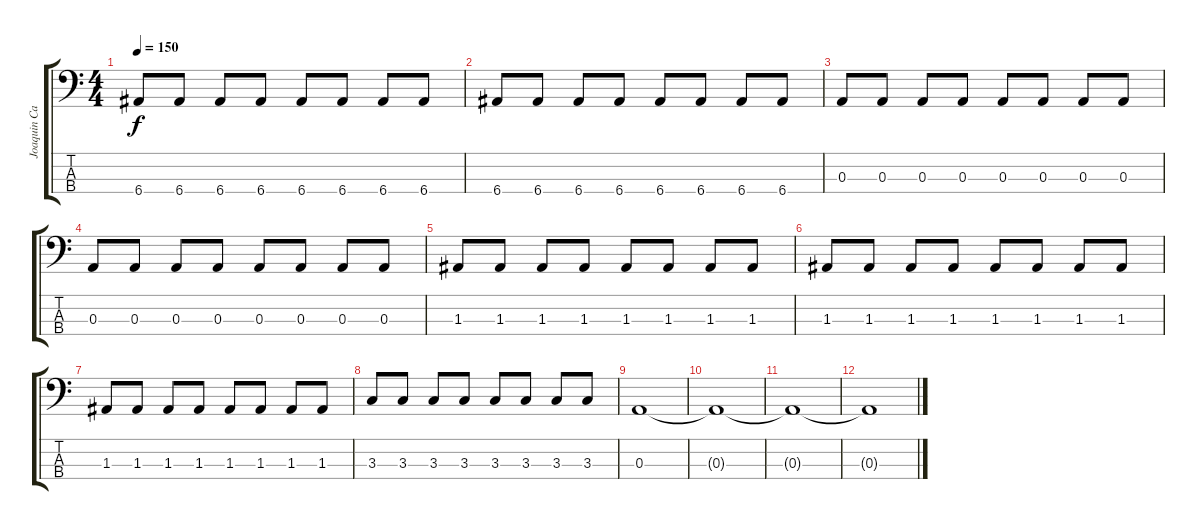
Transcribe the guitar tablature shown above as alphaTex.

\track ("Joaquin Cardiel" "Joaquin Ca") {instrument electricbasspick}
\staff {score tabs}
\tuning (G2 D2 A1 E1) {hide}
\ts (4 4)
\tempo 150
\clef f4
\ks c
6.4.8{dy f} 6.4.8 6.4.8 6.4.8 6.4.8 6.4.8 6.4.8 6.4.8 |
6.4.8 6.4.8 6.4.8 6.4.8 6.4.8 6.4.8 6.4.8 6.4.8 |
0.3.8 0.3.8 0.3.8 0.3.8 0.3.8 0.3.8 0.3.8 0.3.8 |
0.3.8 0.3.8 0.3.8 0.3.8 0.3.8 0.3.8 0.3.8 0.3.8 |
1.3.8 1.3.8 1.3.8 1.3.8 1.3.8 1.3.8 1.3.8 1.3.8 |
1.3.8 1.3.8 1.3.8 1.3.8 1.3.8 1.3.8 1.3.8 1.3.8 |
1.3.8 1.3.8 1.3.8 1.3.8 1.3.8 1.3.8 1.3.8 1.3.8 |
3.3.8 3.3.8 3.3.8 3.3.8 3.3.8 3.3.8 3.3.8 3.3.8 |
0.3.1 |
0.3{t}.1 |
0.3{t}.1 |
0.3{t}.1
